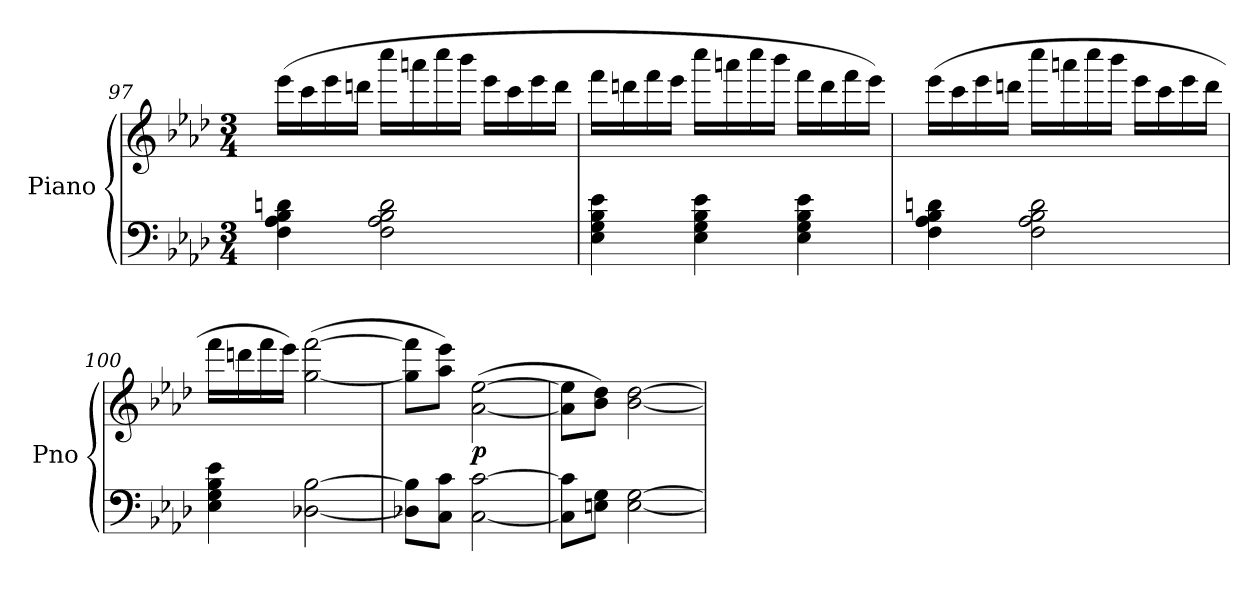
**kern	**kern	**dynam
*part1	*part1	*part1
*staff2	*staff1	*staff1/2
*I"Piano	*	*
*I'Pno	*	*
*clefF4	*clefG2	*
*k[b-e-a-d-]	*k[b-e-a-d-]	*
*M3/4	*M3/4	*
=97	=97	=97
!	!	!LO:DY:b
4F\ 4A-\ 4B-\ 4dn\	(16eee-\LL	other-dynamics
.	16ccc\	.
.	16eee-\	.
.	16dddn\JJ	.
2F\ 2A-\ 2B-\ 2d\	16cccc\LL	.
.	16aaan\	.
.	16cccc\	.
.	16bbb-\JJ	.
.	16eee-\LL	.
.	16ccc\	.
.	16eee-\	.
.	16ddd\JJ	.
!!LO:LB:g=z
=98	=98	=98
4E-\ 4G\ 4B-\ 4e-\	16fff\LL	.
.	16dddn\	.
.	16fff\	.
.	16eee-\JJ	.
4E-\ 4G\ 4B-\ 4e-\	16cccc\LL	.
.	16aaan\	.
.	16cccc\	.
.	16bbb-\JJ	.
4E-\ 4G\ 4B-\ 4e-\	16fff\LL	.
.	16ddd\	.
.	16fff\	.
.	16eee-\JJ)	.
=99	=99	=99
4F\ 4A-\ 4B-\ 4dn\	(16eee-\LL	.
.	16ccc\	.
.	16eee-\	.
.	16dddn\JJ	.
2F\ 2A-\ 2B-\ 2d\	16cccc\LL	.
.	16aaan\	.
.	16cccc\	.
.	16bbb-\JJ	.
.	16eee-\LL	.
.	16ccc\	.
.	16eee-\	.
.	16ddd\JJ	.
=100	=100	=100
!	!	!LO:DY:b
4E-\ 4G\ 4B-\ 4e-\	16fff\LL	other-dynamics
.	16dddn\	.
.	16fff\	.
.	16eee-\JJ)	.
[2D-X\ [2B-\	([2gg\ [2fff\	.
=101	=101	=101
8D-X\] 8B-\]L	8gg\] 8fff\]L	.
8C\ 8c\J	8aa-\ 8eee-\J)	.
!	!	!LO:DY:b
[2C\ [2c\	([2a-\ [2ee-\	p
!!LO:PB:g=z
=102	=102	=102
8C\] 8c\]L	8a-\] 8ee-\]L	.
8En\ 8G\J	8b-\ 8dd-\J)	.
!	!	!LO:DY:b
[2E\ [2G\	[2b-\ [2dd-\	other-dynamics
=	=	=
*-	*-	*-
